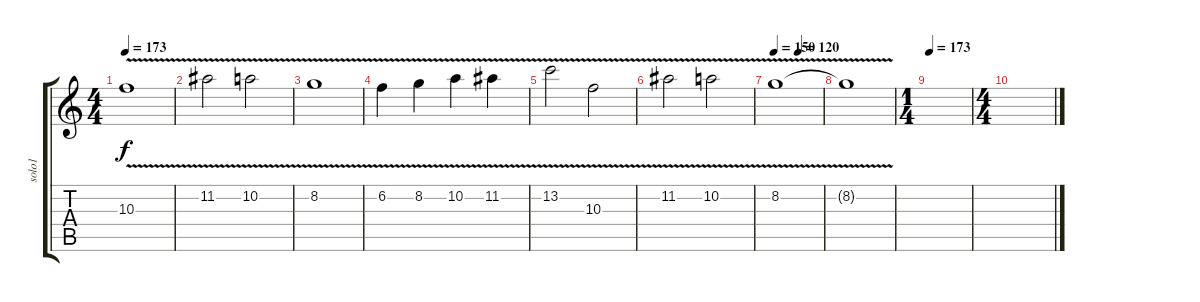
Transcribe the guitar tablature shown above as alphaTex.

\track ("solo1" "solo1") {instrument distortionguitar}
\staff {score tabs}
\tuning (E4 B3 G3 D3 A2 E2) {hide}
\ts (4 4)
\tempo 173
\clef g2
\ks c
10.3{v}.1{dy f} |
11.2{v}.2 10.2{v}.2 |
8.2{v}.1 |
6.2{v}.4 8.2{v}.4 10.2{v}.4 11.2{v}.4 |
13.2{v}.2 10.3{v}.2 |
11.2{v}.2 10.2{v}.2 |
\tempo 150
\tempo (120 0.5)
8.2{v}.1 |
8.2{t}.1 |
\ts (1 4)
\tempo 173
|
\ts (4 4)
